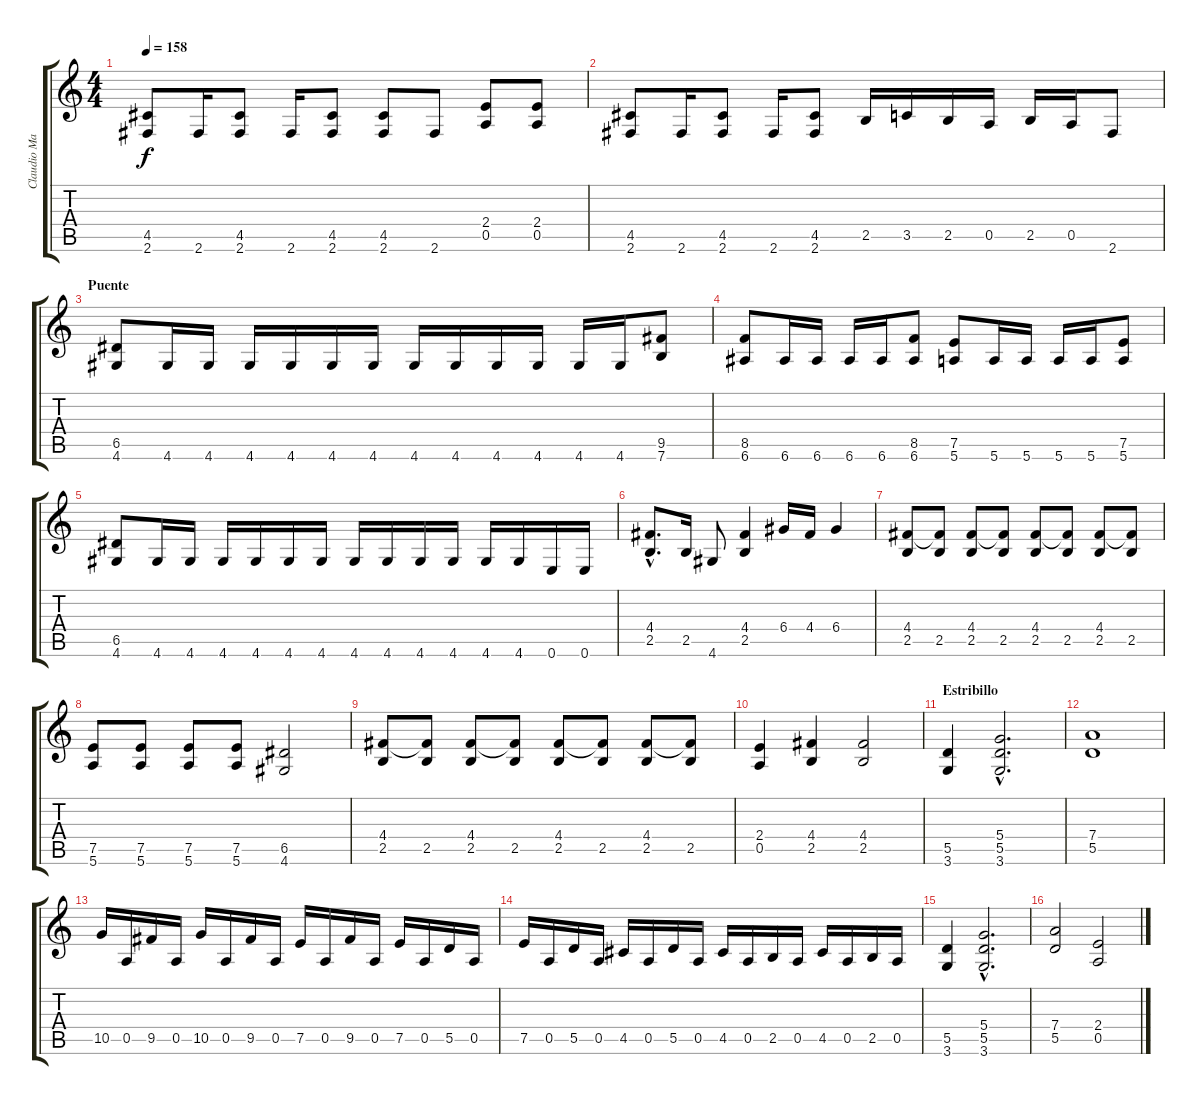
\track ("Claudio Marciello (Gtr 1)" "Claudio Ma") {instrument distortionguitar}
\staff {score tabs}
\tuning (E4 B3 G3 D3 A2 E2) {hide}
\ts (4 4)
\tempo 158
\clef g2
\ks c
(4.5 2.6).8{dy f} 2.6.16 (4.5 2.6).8 2.6.16 (4.5 2.6).8 (4.5 2.6).8 2.6.8 (2.4 0.5).8 (2.4 0.5).8 |
(4.5 2.6).8 2.6.16 (4.5 2.6).8 2.6.16 (4.5 2.6).8 2.5.16 3.5.16 2.5.16 0.5.16 2.5.16 0.5.16 2.6.8 |
\section ("" "Puente")
(6.5 4.6).8 4.6.16 4.6.16 4.6.16 4.6.16 4.6.16 4.6.16 4.6.16 4.6.16 4.6.16 4.6.16 4.6.16 4.6.16 (9.5 7.6).8 |
(8.5 6.6).8 6.6.16 6.6.16 6.6.16 6.6.16 (8.5 6.6).8 (7.5 5.6).8 5.6.16 5.6.16 5.6.16 5.6.16 (7.5 5.6).8 |
(6.5 4.6).8 4.6.16 4.6.16 4.6.16 4.6.16 4.6.16 4.6.16 4.6.16 4.6.16 4.6.16 4.6.16 4.6.16 4.6.16 0.6.16 0.6.16 |
(4.4{hac} 2.5{hac}).8{d} 2.5.16 4.6.8 (4.4 2.5).4 6.4.16 4.4.16 6.4.4 |
(4.4 2.5).8 (4.4{t} 2.5).8 (4.4 2.5).8 (4.4{t} 2.5).8 (4.4 2.5).8 (4.4{t} 2.5).8 (4.4 2.5).8 (4.4{t} 2.5).8 |
(7.5 5.6).8 (7.5 5.6).8 (7.5 5.6).8 (7.5 5.6).8 (6.5 4.6).2 |
(4.4 2.5).8 (4.4{t} 2.5).8 (4.4 2.5).8 (4.4{t} 2.5).8 (4.4 2.5).8 (4.4{t} 2.5).8 (4.4 2.5).8 (4.4{t} 2.5).8 |
(2.4 0.5).4 (4.4 2.5).4 (4.4 2.5).2 |
\section ("" "Estribillo")
(5.5 3.6).4 (5.4{hac} 5.5{hac} 3.6{hac}).2{d} |
(7.4 5.5).1 |
10.5.16 0.5.16 9.5.16 0.5.16 10.5.16 0.5.16 9.5.16 0.5.16 7.5.16 0.5.16 9.5.16 0.5.16 7.5.16 0.5.16 5.5.16 0.5.16 |
7.5.16 0.5.16 5.5.16 0.5.16 4.5.16 0.5.16 5.5.16 0.5.16 4.5.16 0.5.16 2.5.16 0.5.16 4.5.16 0.5.16 2.5.16 0.5.16 |
(5.5 3.6).4 (5.4{hac} 5.5{hac} 3.6{hac}).2{d} |
(7.4 5.5).2 (2.4 0.5).2
